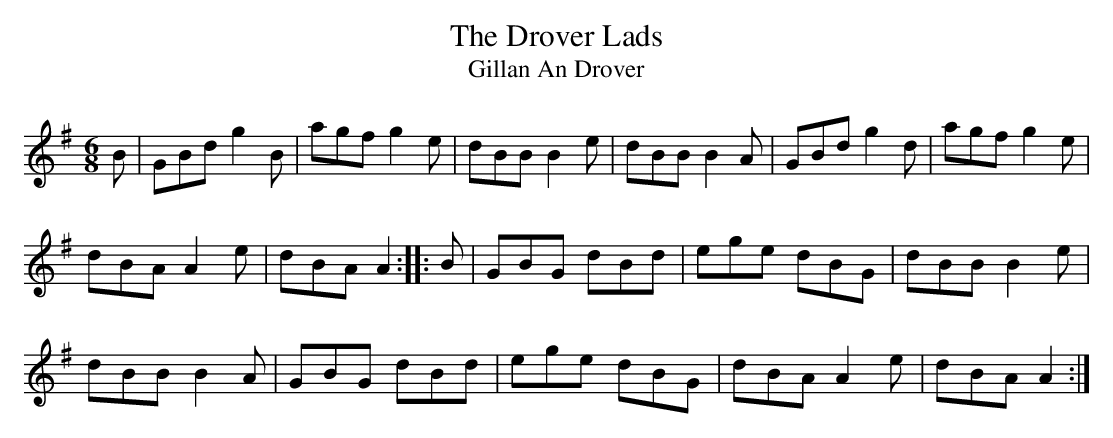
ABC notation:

X:1
T:Drover Lads, The
T:Gillan An Drover
M:6/8
L:1/8
K:G
B|GBd g2 B|agf g2 e|dBB B2 e|dBB B2 A|GBd g2 d|agf g2 e|
dBA A2 e|dBA A2::B|GBG dBd|ege dBG|dBB B2 e|
dBB B2 A|GBG dBd|ege dBG|dBA A2 e|dBA A2:|
